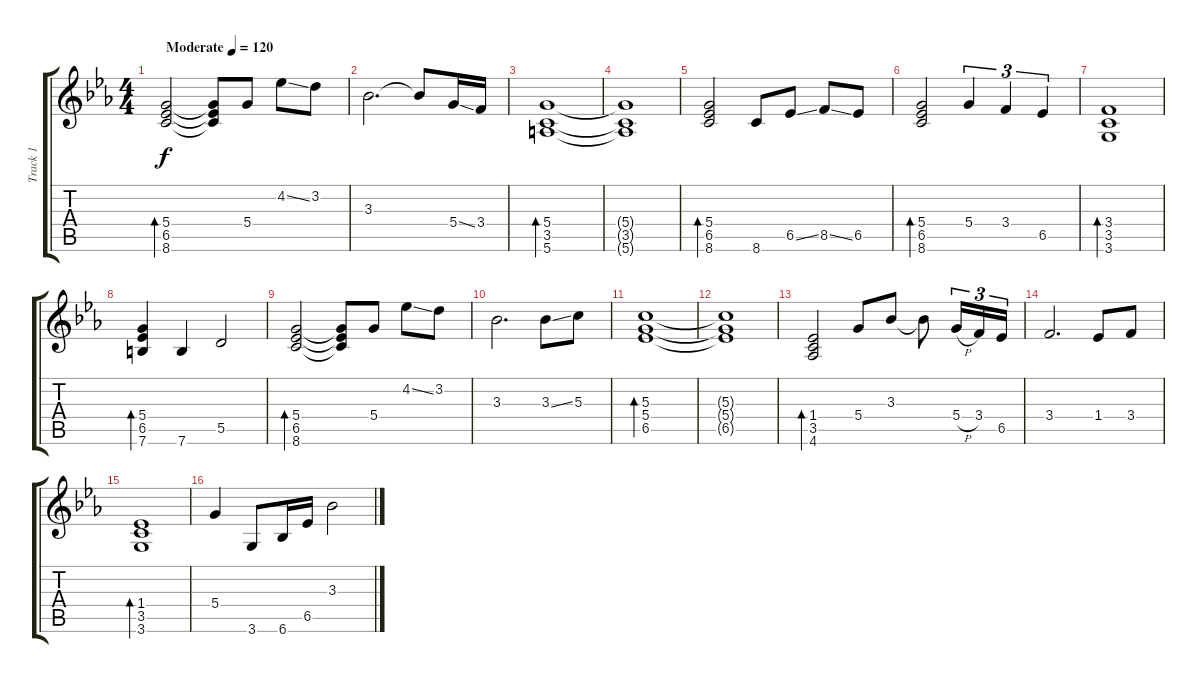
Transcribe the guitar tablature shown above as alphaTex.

\track ("Track 1" "Track 1") {instrument acousticguitarnylon}
\staff {score tabs}
\tuning (E4 B3 G3 D3 A2 E2) {hide}
\ts (4 4)
\tempo (120 "Moderate")
\clef g2
\ks eb
(5.4 6.5 8.6).2{bd 480 dy f instrument acousticguitarnylon} (5.4{t} 6.5{t} 8.6{t}).8 5.4.8 4.2{ss}.8 3.2.8 |
3.3.2{d} 3.3{t}.8 5.4{ss}.16 3.4.16 |
(5.4 3.5 5.6).1{bd 480} |
(5.4{t} 3.5{t} 5.6{t}).1 |
(5.4 6.5 8.6).2{bd 480} 8.6.8 6.5{ss}.8 8.5{ss}.8 6.5.8 |
(5.4 6.5 8.6).2{bd 480} 5.4.4{tu (3 2)} 3.4.4{tu (3 2)} 6.5.4{tu (3 2)} |
(3.4 3.5 3.6).1{bd 480} |
(5.4 6.5 7.6).4{bd 480} 7.6.4 5.5.2 |
(5.4 6.5 8.6).2{bd 480} (5.4{t} 6.5{t} 8.6{t}).8 5.4.8 4.2{ss}.8 3.2.8 |
3.3.2{d} 3.3{ss}.8 5.3.8 |
(5.3 5.4 6.5).1{bd 480} |
(5.3{t} 5.4{t} 6.5{t}).1 |
(1.4 3.5 4.6).2{bd 480} 5.4.8 3.3.8 3.3{t}.8 5.4{h}.16{tu (3 2)} 3.4.16{tu (3 2)} 6.5.16{tu (3 2)} |
3.4.2{d} 1.4.8 3.4.8 |
(1.4 3.5 3.6).1{bd 480} |
5.4.4 3.6.8 6.6.16 6.5.16 3.3.2
